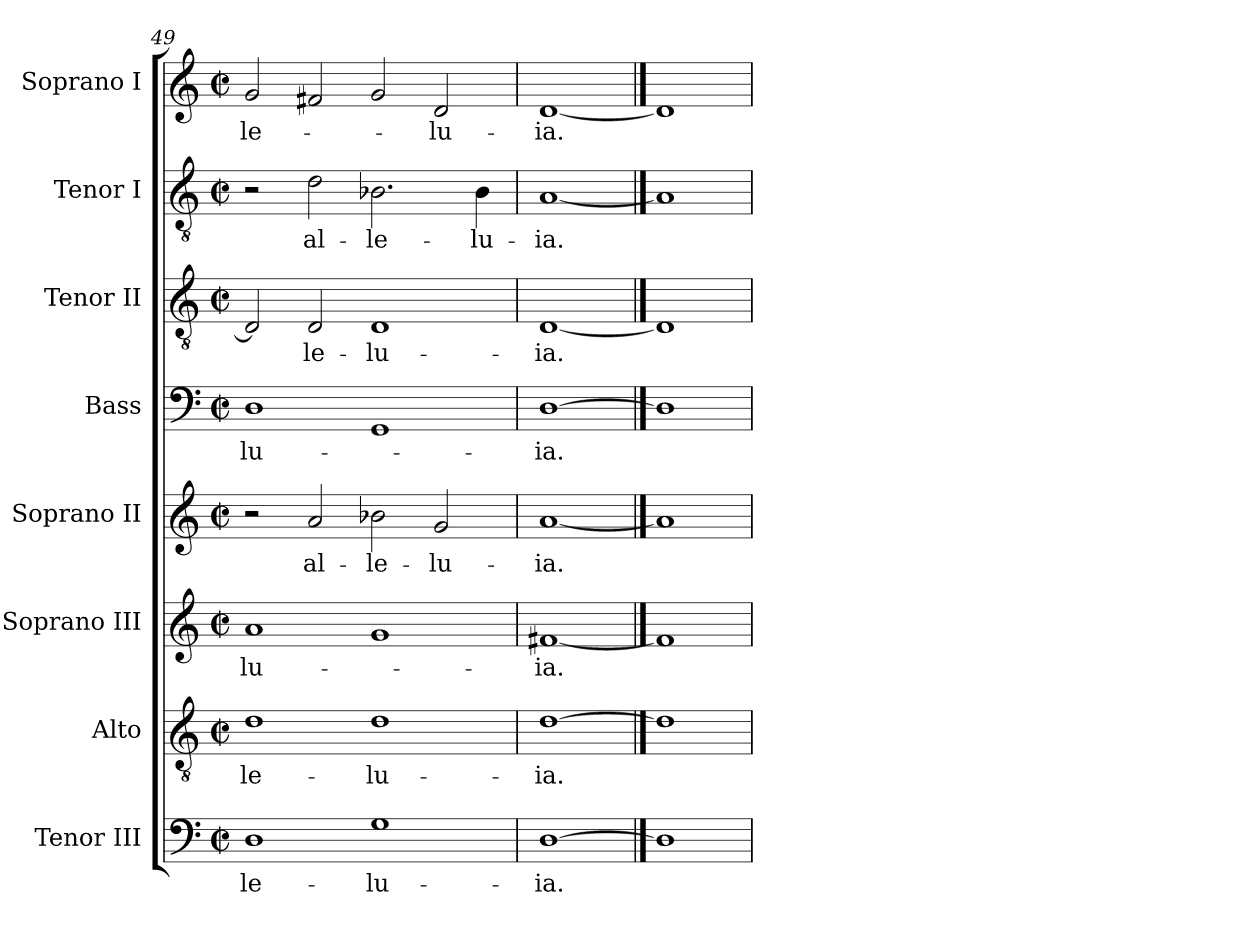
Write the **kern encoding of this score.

**kern	**text	**kern	**text	**kern	**text	**kern	**text	**kern	**text	**kern	**text	**kern	**text	**kern	**text
*part8	*part8	*part7	*part7	*part6	*part6	*part5	*part5	*part4	*part4	*part3	*part3	*part2	*part2	*part1	*part1
*staff8	*staff8	*staff7	*staff7	*staff6	*staff6	*staff5	*staff5	*staff4	*staff4	*staff3	*staff3	*staff2	*staff2	*staff1	*staff1
*I"Tenor III	*	*I"Alto	*	*I"Soprano III	*	*I"Soprano II	*	*I"Bass	*	*I"Tenor II	*	*I"Tenor I	*	*I"Soprano I	*
*	*	*I'T	*	*I'A	*	*	*	*	*	*	*	*	*	*	*
*clefF4	*	*clefGv2	*	*clefG2	*	*clefG2	*	*clefF4	*	*clefGv2	*	*clefGv2	*	*clefG2	*
*k[]	*	*k[]	*	*k[]	*	*k[]	*	*k[]	*	*k[]	*	*k[]	*	*k[]	*
*C:	*	*C:	*	*C:	*	*C:	*	*C:	*	*C:	*	*C:	*	*C:	*
*M2/2	*	*M2/2	*	*M2/2	*	*M2/2	*	*M2/2	*	*M2/2	*	*M2/2	*	*M2/2	*
*met(c|)	*	*met(c|)	*	*met(c|)	*	*met(c|)	*	*met(c|)	*	*met(c|)	*	*met(c|)	*	*met(c|)	*
=49	=49	=49	=49	=49	=49	=49	=49	=49	=49	=49	=49	=49	=49	=49	=49
!	!LO:LY:b	!	!LO:LY:b	!	!LO:LY:b	!	!	!	!LO:LY:b	!	!	!	!	!	!LO:LY:b
1D	-le-	1d	-le-	1a	-lu-	2r	.	1D	-lu-	2D/]	.	2r	.	2g/	-le-
!	!	!	!	!	!	!	!LO:LY:b	!	!	!	!LO:LY:b	!	!LO:LY:b	!	!
.	.	.	.	.	.	2a/	al-	.	.	2D/	-le-	2d\	al-	2f#X/	.
!	!LO:LY:b	!	!LO:LY:b	!	!	!	!LO:LY:b	!	!	!	!LO:LY:b	!	!LO:LY:b	!	!
1G	-lu-	1d	-lu-	1g	.	2b-X\	-le-	1GG	.	1D	-lu-	2.B-X\	-le-	2g/	.
!	!	!	!	!	!	!	!LO:LY:b	!	!	!	!	!	!	!	!LO:LY:b
.	.	.	.	.	.	2g/	-lu-	.	.	.	.	.	.	2d/	-lu-
!	!	!	!	!	!	!	!	!	!	!	!	!	!LO:LY:b	!	!
.	.	.	.	.	.	.	.	.	.	.	.	4B-\	-lu-	.	.
=50	=50	=50	=50	=50	=50	=50	=50	=50	=50	=50	=50	=50	=50	=50	=50
!	!LO:LY:b	!	!LO:LY:b	!	!LO:LY:b	!	!LO:LY:b	!	!LO:LY:b	!	!LO:LY:b	!	!LO:LY:b	!	!LO:LY:b
[1D	-ia.	[1d	-ia.	[1f#X	-ia.	[1a	-ia.	[1D	-ia.	[1D	-ia.	[1A	-ia.	[1d	-ia.
==51	==51	==51	==51	==51	==51	==51	==51	==51	==51	==51	==51	==51	==51	==51	==51
1D]	.	1d]	.	1f#]	.	1a]	.	1D]	.	1D]	.	1A]	.	1d]	.
=	=	=	=	=	=	=	=	=	=	=	=	=	=	=	=
*-	*-	*-	*-	*-	*-	*-	*-	*-	*-	*-	*-	*-	*-	*-	*-
